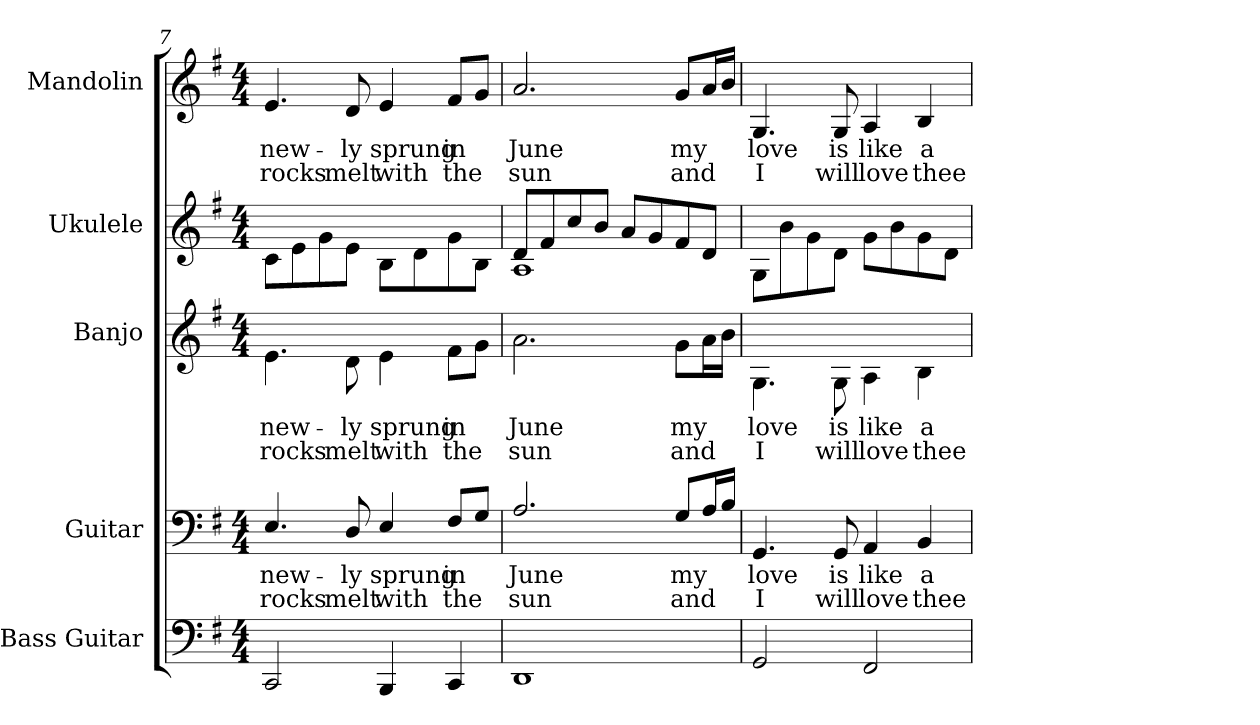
**kern	**kern	**text	**text	**kern	**text	**text	**kern	**kern	**text	**text
*part5	*part4	*part4	*part4	*part3	*part3	*part3	*part2	*part1	*part1	*part1
*staff5	*staff4	*staff4	*staff4	*staff3	*staff3	*staff3	*staff2	*staff1	*staff1	*staff1
*I"Bass Guitar	*I"Guitar	*	*	*I"Banjo	*	*	*I"Ukulele	*I"Mandolin	*	*
*I'Bass	*I'Gtr.	*	*	*I'Ban.	*	*	*I'Uke.	*I'Mand.	*	*
*	*	*	*	*	*	*	*	*clefG2	*	*
*k[f#]	*k[f#]	*	*	*k[f#]	*	*	*k[f#]	*k[f#]	*	*
*G:	*G:	*	*	*G:	*	*	*G:	*G:	*	*
*M4/4	*M4/4	*	*	*M4/4	*	*	*M4/4	*M4/4	*	*
=7	=7	=7	=7	=7	=7	=7	=7	=7	=7	=7
!	!	!LO:LY:b:color=#000000	!LO:LY:b:color=#000000	!	!	!	!	!	!	!
!	!	!	!	!	!LO:LY:b:color=#000000	!LO:LY:b:color=#000000	!	!	!	!
!	!	!	!	!	!	!	!	!	!LO:LY:b:color=#000000	!LO:LY:b:color=#000000
2CCi/	4.Ei/	new-	rocks	4.ei\	new-	rocks	8ci\L	4.ei/	new-	rocks
.	.	.	.	.	.	.	8ei\	.	.	.
.	.	.	.	.	.	.	8gi\	.	.	.
!	!	!LO:LY:b:color=#000000	!LO:LY:b:color=#000000	!	!	!	!	!	!	!
!	!	!	!	!	!LO:LY:b:color=#000000	!LO:LY:b:color=#000000	!	!	!	!
!	!	!	!	!	!	!	!	!	!LO:LY:b:color=#000000	!LO:LY:b:color=#000000
.	8Di/	-ly	melt	8di\	-ly	melt	8ei\J	8di/	-ly	melt
!	!	!LO:LY:b:color=#000000	!LO:LY:b:color=#000000	!	!	!	!	!	!	!
!	!	!	!	!	!LO:LY:b:color=#000000	!LO:LY:b:color=#000000	!	!	!	!
!	!	!	!	!	!	!	!	!	!LO:LY:b:color=#000000	!LO:LY:b:color=#000000
4BBBi/	4Ei/	sprung	with	4ei\	sprung	with	8Bi\L	4ei/	sprung	with
.	.	.	.	.	.	.	8di\	.	.	.
!	!	!LO:LY:b:color=#000000	!LO:LY:b:color=#000000	!	!	!	!	!	!	!
!	!	!	!	!	!LO:LY:b:color=#000000	!LO:LY:b:color=#000000	!	!	!	!
!	!	!	!	!	!	!	!	!	!LO:LY:b:color=#000000	!LO:LY:b:color=#000000
4CCi/	8F#i/L	in	the	8f#i\L	in	the	8gi\	8f#i/L	in	the
.	8Gi/J	.	.	8gi\J	.	.	8Bi\J	8gi/J	.	.
=8	=8	=8	=8	=8	=8	=8	=8	=8	=8	=8
!	!	!LO:LY:b:color=#000000	!LO:LY:b:color=#000000	!	!	!	!	!	!	!
!	!	!	!	!	!LO:LY:b:color=#000000	!LO:LY:b:color=#000000	!	!	!	!
*	*	*	*	*	*	*	*^	*	*	*
!	!	!	!	!	!	!	!	!	!	!LO:LY:b:color=#000000	!LO:LY:b:color=#000000
1DDi	2.Ai/	June	sun	2.ai\	June	sun	8di/L	1Ai	2.ai/	June	sun
.	.	.	.	.	.	.	8f#i/	.	.	.	.
.	.	.	.	.	.	.	8cci/	.	.	.	.
.	.	.	.	.	.	.	8bi/J	.	.	.	.
.	.	.	.	.	.	.	8ai/L	.	.	.	.
.	.	.	.	.	.	.	8gi/	.	.	.	.
!	!	!LO:LY:b:color=#000000	!LO:LY:b:color=#000000	!	!	!	!	!	!	!	!
!	!	!	!	!	!LO:LY:b:color=#000000	!LO:LY:b:color=#000000	!	!	!	!	!
!	!	!	!	!	!	!	!	!	!	!LO:LY:b:color=#000000	!LO:LY:b:color=#000000
.	8Gi/L	my	and	8gi\L	my	and	8f#i/	.	8gi/L	my	and
.	16Ai/L	.	.	16ai\L	.	.	8di/J	.	16ai/L	.	.
.	16Bi/JJ	.	.	16bi\JJ	.	.	.	.	16bi/JJ	.	.
*	*	*	*	*	*	*	*v	*v	*	*	*
!!LO:PB:g=z
=9	=9	=9	=9	=9	=9	=9	=9	=9	=9	=9
!	!	!LO:LY:b:color=#000000	!LO:LY:b:color=#000000	!	!	!	!	!	!	!
!	!	!	!	!	!LO:LY:b:color=#000000	!LO:LY:b:color=#000000	!	!	!	!
!	!	!	!	!	!	!	!	!	!LO:LY:b:color=#000000	!LO:LY:b:color=#000000
2GGi/	4.GGi/	love	I	4.Gi\	love	I	8Gi\L	4.Gi/	love	I
.	.	.	.	.	.	.	8bi\	.	.	.
.	.	.	.	.	.	.	8gi\	.	.	.
!	!	!LO:LY:b:color=#000000	!LO:LY:b:color=#000000	!	!	!	!	!	!	!
!	!	!	!	!	!LO:LY:b:color=#000000	!LO:LY:b:color=#000000	!	!	!	!
!	!	!	!	!	!	!	!	!	!LO:LY:b:color=#000000	!LO:LY:b:color=#000000
.	8GGi/	is	will	8Gi\	is	will	8di\J	8Gi/	is	will
!	!	!LO:LY:b:color=#000000	!LO:LY:b:color=#000000	!	!	!	!	!	!	!
!	!	!	!	!	!LO:LY:b:color=#000000	!LO:LY:b:color=#000000	!	!	!	!
!	!	!	!	!	!	!	!	!	!LO:LY:b:color=#000000	!LO:LY:b:color=#000000
2FF#i/	4AAi/	like	love	4Ai\	like	love	8gi\L	4Ai/	like	love
.	.	.	.	.	.	.	8bi\	.	.	.
!	!	!LO:LY:b:color=#000000	!LO:LY:b:color=#000000	!	!	!	!	!	!	!
!	!	!	!	!	!LO:LY:b:color=#000000	!LO:LY:b:color=#000000	!	!	!	!
!	!	!	!	!	!	!	!	!	!LO:LY:b:color=#000000	!LO:LY:b:color=#000000
.	4BBi/	a	thee	4Bi\	a	thee	8gi\	4Bi/	a	thee
.	.	.	.	.	.	.	8di\J	.	.	.
=	=	=	=	=	=	=	=	=	=	=
*-	*-	*-	*-	*-	*-	*-	*-	*-	*-	*-
